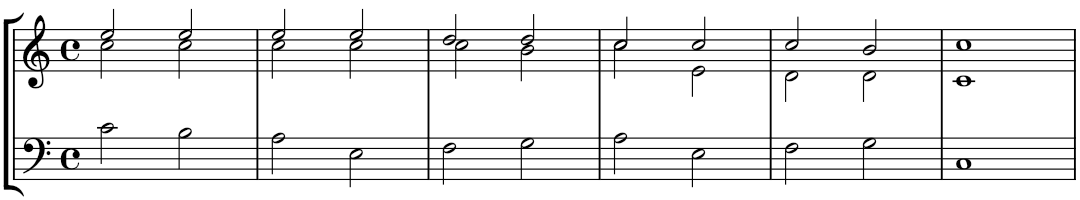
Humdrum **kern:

**kern	**kern
*part1	*part1
*staff2	*staff1
*I"Piano	*
*I'Pno.	*
*clefF4	*clefG2
*k[]	*k[]
*M4/4	*M4/4
*met(c)	*met(c)
=1	=1
*	*^
2c\	2ee/	2cc\
2B\	2ee/	2cc\
=2	=2	=2
2A\	2ee/	2cc\
2E\	2ee/	2cc\
=3	=3	=3
2F\	2dd/	2cc\
2G\	2dd/	2b\
=4	=4	=4
2A\	2cc/	2cc\
2E\	2cc/	2e\
=5	=5	=5
2F\	2cc/	2d\
2G\	2b/	2d\
=6	=6	=6
1C	1cc	1c
*	*v	*v
=	=
*-	*-
